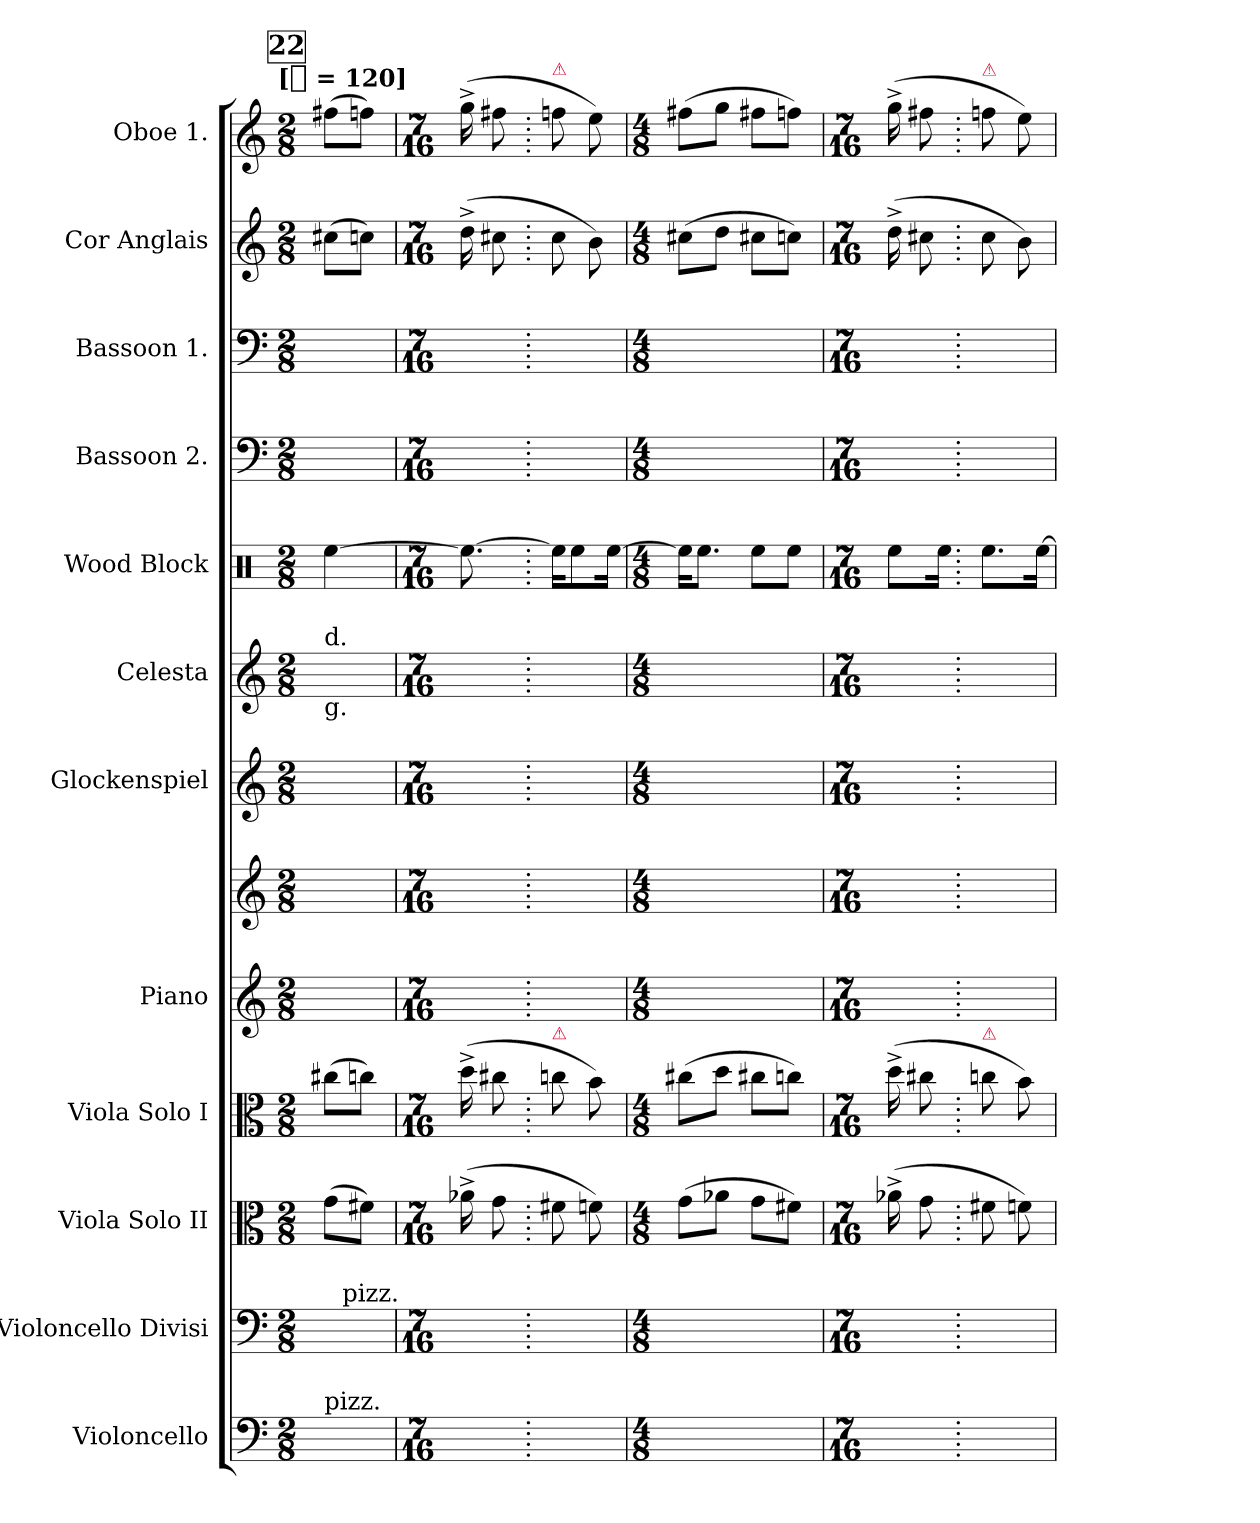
**kern	**kern	**kern	**kern	**kern	**kern	**kern	**kern	**kern	**kern	**kern	**kern	**kern
*part12	*part11	*part10	*part9	*part8	*part8	*part7	*part6	*part5	*part4	*part3	*part2	*part1
*staff13	*staff12	*staff11	*staff10	*staff9	*staff8	*staff7	*staff6	*staff5	*staff4	*staff3	*staff2	*staff1
*I"Violoncello	*I"Violoncello Divisi	*I"Viola Solo II	*I"Viola Solo I	*I"Piano	*	*I"Glockenspiel	*I"Celesta	*I"Wood Block	*I"Bassoon 2.	*I"Bassoon 1.	*I"Cor Anglais	*I"Oboe 1.
*I'Vc	*I'Vc.	*I'Vla.	*I'Vla.	*I'Pno	*	*I'Glock.	*I'Cel.	*I'W.B.	*I'Bsn.	*I'Bsn.	*I'C. A.	*I'Ob.
*clefF4	*clefF4	*clefC3	*clefC3	*clefG2	*clefG2	*clefG2	*clefG2	*clefX	*clefF4	*clefF4	*clefG2	*clefG2
*	*	*	*	*	*	*ITrd-14c-24	*ITrd-7c-12	*	*	*	*ITrd4c7	*
*k[]	*k[]	*k[]	*k[]	*k[]	*k[]	*k[]	*k[]	*k[]	*k[]	*k[]	*k[b-]	*k[]
!!LO:TX:omd:t=[[8th] = 120]
*M2/8	*M2/8	*M2/8	*M2/8	*M2/8	*M2/8	*M2/8	*M2/8	*M2/8	*M2/8	*M2/8	*M2/8	*M2/8
*MM60	*MM60	*MM60	*MM60	*MM60	*MM60	*MM60	*MM60	*MM60	*MM60	*MM60	*MM60	*MM60
*	*	*	*	*	*	*	*8va	*	*	*	*	*
!!LO:REH:place=s1:t=22
=1	=1	=1	=1	=1	=1	=1	=1	=1	=1	=1	=1	=1
!	!	!	!	!	!	!	!LO:TX:a:t=d.	!	!	!	!	!
!	!	!	!	!	!	!	!LO:TX:b:t=g.	!	!	!	!	!
!LO:TX:a:t=pizz.	!	!	!	!	!	!	!	!	!	!	!	!
16ryy	16ryy	(8gL	(8cc#XL	8ryy	8ryy	16ryy	16ryy	[4Ree\	16ryy	4ryy	(8f#XL	(8ff#XL
!	!LO:TX:a:t=pizz.	!	!	!	!	!	!	!	!	!	!	!
16ryy	16ryy	.	.	.	.	16ryy	16ryy	.	16ryy	.	.	.
16ryy	16ryy	8f#XJ)	8ccnJ)	16ryy	16ryy	16ryy	16ryy	.	16ryy	.	8fnJ)	8ffnJ)
16ryy	16ryy	.	.	16ryy	16ryy	16ryy	16ryy	.	16ryy	.	.	.
=2	=2	=2	=2	=2	=2	=2	=2	=2	=2	=2	=2	=2
*M7/16	*M7/16	*M7/16	*M7/16	*M7/16	*M7/16	*M7/16	*M7/16	*M7/16	*M7/16	*M7/16	*M7/16	*M7/16
16ryy	16ryy	(16a-X^	(16dd^	16ryy	16ryy	16ryy	16ryy	8.Ree\_	16ryy	16ryy	(16g^	(16gg^
16ryy	16ryy	8g	8cc#X	16ryy	16ryy	16ryy	16ryy	.	16ryy	16ryy	8f#X	8ff#X
16ryy	16ryy	.	.	16ryy	16ryy	16ryy	16ryy	.	16ryy	16ryy	.	.
=.	=.	=.	=.	=.	=.	=.	=.	=.	=.	=.	=.	=.
!	!	!	!	!	!	!	!	!	!	!	!	!LO:TX:a:color=crimson:t=⚠
!	!	!	!LO:TX:a:color=crimson:t=⚠	!	!	!	!	!	!	!	!	!
8ryy	16ryy	8f#X	8ccn	16ryy	16ryy	16ryy	16ryy	16Ree\KL]	4ryy	16ryy	8f	8ffn
.	16ryy	.	.	16ryy	16ryy	16ryy	16ryy	8Ree\	.	16ryy	.	.
16ryy	16ryy	8fn)	8b)	16ryy	16ryy	16ryy	16ryy	.	.	16ryy	8e)	8ee)
16ryy	16ryy	.	.	16ryy	16ryy	16ryy	16ryy	[16Ree\Jk	.	16ryy	.	.
=3	=3	=3	=3	=3	=3	=3	=3	=3	=3	=3	=3	=3
*M4/8	*M4/8	*M4/8	*M4/8	*M4/8	*M4/8	*M4/8	*M4/8	*M4/8	*M4/8	*M4/8	*M4/8	*M4/8
16ryy	16ryy	(8gL	(8cc#XL	8ryy	8ryy	16ryy	16ryy	16Ree\KL]	16ryy	2ryy	(8f#XL	(8ff#XL
16ryy	16ryy	.	.	.	.	16ryy	16ryy	8.Ree\J	16ryy	.	.	.
16ryy	16ryy	8a-XJ	8ddJ	16ryy	16ryy	16ryy	16ryy	.	16ryy	.	8gJ	8ggJ
16ryy	16ryy	.	.	16ryy	16ryy	16ryy	16ryy	.	16ryy	.	.	.
16ryy	16ryy	8gL	8cc#XL	16ryy	16ryy	16ryy	16ryy	8Ree\L	16ryy	.	8f#XL	8ff#XL
16ryy	16ryy	.	.	16ryy	16ryy	16ryy	16ryy	.	16ryy	.	.	.
16ryy	16ryy	8f#XJ)	8ccnJ)	16ryy	16ryy	16ryy	16ryy	8Ree\J	16ryy	.	8fnJ)	8ffnJ)
16ryy	16ryy	.	.	16ryy	16ryy	16ryy	16ryy	.	16ryy	.	.	.
=4	=4	=4	=4	=4	=4	=4	=4	=4	=4	=4	=4	=4
*M7/16	*M7/16	*M7/16	*M7/16	*M7/16	*M7/16	*M7/16	*M7/16	*M7/16	*M7/16	*M7/16	*M7/16	*M7/16
16ryy	16ryy	(16a-X^	(16dd^	16ryy	16ryy	16ryy	16ryy	8Ree\L	16ryy	16ryy	(16g^	(16gg^
16ryy	16ryy	8g	8cc#X	16ryy	16ryy	16ryy	16ryy	.	16ryy	16ryy	8f#X	8ff#X
16ryy	16ryy	.	.	16ryy	16ryy	16ryy	16ryy	16Ree\Jk	16ryy	16ryy	.	.
=.	=.	=.	=.	=.	=.	=.	=.	=.	=.	=.	=.	=.
!	!	!	!	!	!	!	!	!	!	!	!	!LO:TX:a:color=crimson:t=⚠
!	!	!	!LO:TX:a:color=crimson:t=⚠	!	!	!	!	!	!	!	!	!
8ryy	16ryy	8f#X	8ccn	16ryy	16ryy	16ryy	16ryy	8.Ree\L	4ryy	16ryy	8f	8ffn
.	16ryy	.	.	16ryy	16ryy	16ryy	16ryy	.	.	16ryy	.	.
16ryy	16ryy	8fn)	8b)	16ryy	16ryy	16ryy	16ryy	.	.	16ryy	8e)	8ee)
16ryy	16ryy	.	.	16ryy	16ryy	16ryy	16ryy	[16Ree\Jk	.	16ryy	.	.
*	*	*	*	*	*	*	*X8va	*	*	*	*	*
=	=	=	=	=	=	=	=	=	=	=	=	=
*-	*-	*-	*-	*-	*-	*-	*-	*-	*-	*-	*-	*-
